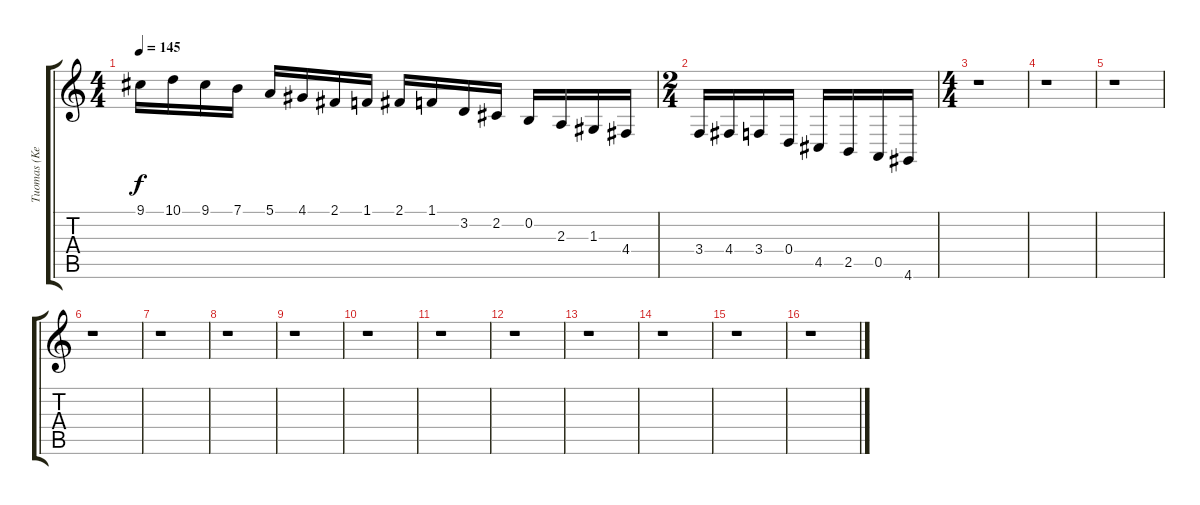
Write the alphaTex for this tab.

\track ("Tuomas (Keyboard 3)" "Tuomas (Ke") {instrument harpsichord}
\staff {score tabs}
\tuning (E4 B3 G3 D3 A2 E2) {hide}
\ts (4 4)
\tempo 145
\clef g2
\ks c
9.1.16{dy f} 10.1.16 9.1.16 7.1.16 5.1.16 4.1.16 2.1.16 1.1.16 2.1.16 1.1.16 3.2.16 2.2.16 0.2.16 2.3.16 1.3.16 4.4.16 |
\ts (2 4)
3.4.16 4.4.16 3.4.16 0.4.16 4.5.16 2.5.16 0.5.16 4.6.16 |
\ts (4 4)
r.1 |
r.1 |
r.1 |
r.1 |
r.1 |
r.1 |
r.1 |
r.1 |
r.1 |
r.1 |
r.1 |
r.1 |
r.1 |
r.1
